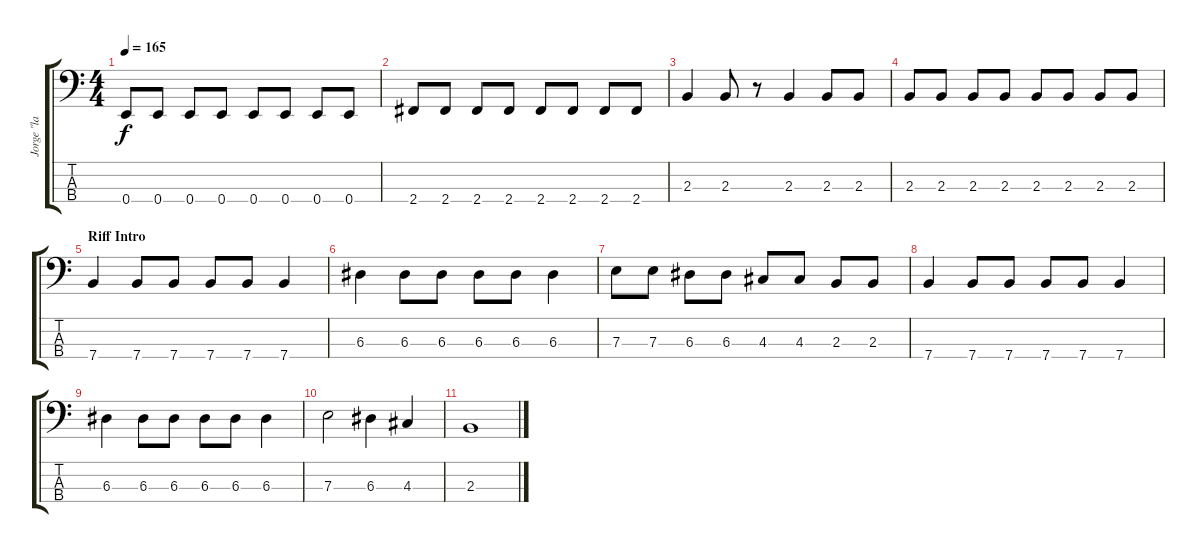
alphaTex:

\track ("Jorge \"la chinga\" Botero" "Jorge \"la ") {instrument electricbassfinger}
\staff {score tabs}
\tuning (G2 D2 A1 E1) {hide}
\ts (4 4)
\tempo 165
\clef f4
\ks c
0.4.8{dy f} 0.4.8 0.4.8 0.4.8 0.4.8 0.4.8 0.4.8 0.4.8 |
2.4.8 2.4.8 2.4.8 2.4.8 2.4.8 2.4.8 2.4.8 2.4.8 |
2.3.4 2.3.8 r.8 2.3.4 2.3.8 2.3.8 |
2.3.8 2.3.8 2.3.8 2.3.8 2.3.8 2.3.8 2.3.8 2.3.8 |
\section ("" "Riff Intro")
7.4.4 7.4.8 7.4.8 7.4.8 7.4.8 7.4.4 |
6.3.4 6.3.8 6.3.8 6.3.8 6.3.8 6.3.4 |
7.3.8 7.3.8 6.3.8 6.3.8 4.3.8 4.3.8 2.3.8 2.3.8 |
7.4.4 7.4.8 7.4.8 7.4.8 7.4.8 7.4.4 |
6.3.4 6.3.8 6.3.8 6.3.8 6.3.8 6.3.4 |
7.3.2 6.3.4 4.3.4 |
2.3.1
